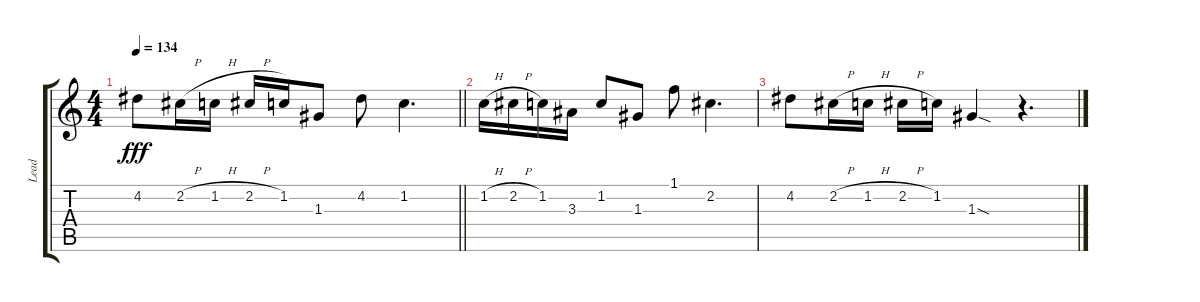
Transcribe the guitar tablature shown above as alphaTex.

\track ("Lead" "Lead") {instrument overdrivenguitar}
\staff {score tabs}
\tuning (E4 B3 G3 D3 A2 E2) {hide}
\ts (4 4)
\tempo 134
\clef g2
\barLineRight lightlight
\ks c
4.2.8{dy fff} 2.2{h}.16 1.2{h}.16 2.2{h}.16 1.2.16 1.3.8 4.2.8 1.2.4{d} |
1.2{h}.16 2.2{h}.16 1.2.16 3.3.16 1.2.8 1.3.8 1.1.8 2.2.4{d} |
4.2.8 2.2{h}.16 1.2{h}.16 2.2{h}.16 1.2.16 1.3{sod}.4 r.4{d}
